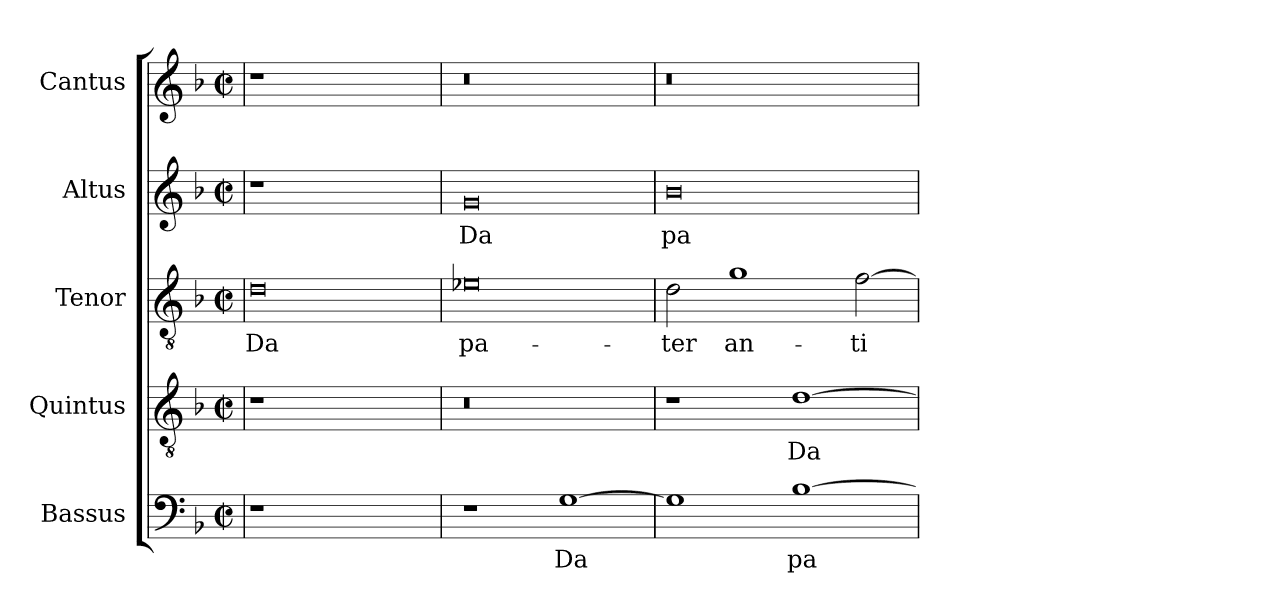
**kern	**text	**kern	**text	**kern	**text	**kern	**text	**kern
*part5	*part5	*part4	*part4	*part3	*part3	*part2	*part2	*part1
*staff5	*staff5	*staff4	*staff4	*staff3	*staff3	*staff2	*staff2	*staff1
*I"Bassus	*	*I"Quintus	*	*I"Tenor	*	*I"Altus	*	*I"Cantus
!!LO:PB:g=z
*stria5	*	*stria5	*	*stria5	*	*stria5	*	*stria5
*clefF4	*	*clefGv2	*	*clefGv2	*	*clefG2	*	*clefG2
*k[b-]	*	*k[b-]	*	*k[b-]	*	*k[b-]	*	*k[b-]
*F:	*	*F:	*	*F:	*	*F:	*	*F:
*M2/2	*	*M2/2	*	*M2/2	*	*M2/2	*	*M2/2
*met(c|)	*	*met(c|)	*	*met(c|)	*	*met(c|)	*	*met(c|)
=1	=1!	=1	=1!	=1	=1!	=1	=1!	=1!
!	!	!	!	!	!LO:LY:b:cj	!	!	!
1r	.	1r	.	0d	Da	1r	.	1r
1ryy	.	1ryy	.	.	.	1ryy	.	1ryy
=2	=2	=2	=2	=2	=2	=2	=2	=2
!	!	!	!	!	!LO:LY:b:cj	!	!LO:LY:b:cj	!
1r	.	0r	.	0e-X	pa-	0g	Da	0r
!	!LO:LY:b:cj	!	!	!	!	!	!	!
[>1G	Da	.	.	.	.	.	.	.
=3	=3	=3	=3	=3	=3	=3	=3	=3
!	!	!	!	!	!LO:LY:b:cj	!	!LO:LY:b:cj	!
1G]	.	1r	.	2d\	-ter	0b-	pa	0r
!	!	!	!	!	!LO:LY:b:cj	!	!	!
.	.	.	.	1g	an-	.	.	.
!	!LO:LY:b:cj	!	!LO:LY:b:cj	!	!	!	!	!
[>1B-	pa	[>1d	Da	.	.	.	.	.
!	!	!	!	!	!LO:LY:b:cj	!	!	!
.	.	.	.	[>2f\	-ti-	.	.	.
=	=	=	=	=	=	=	=	=
*-	*-	*-	*-	*-	*-	*-	*-	*-
